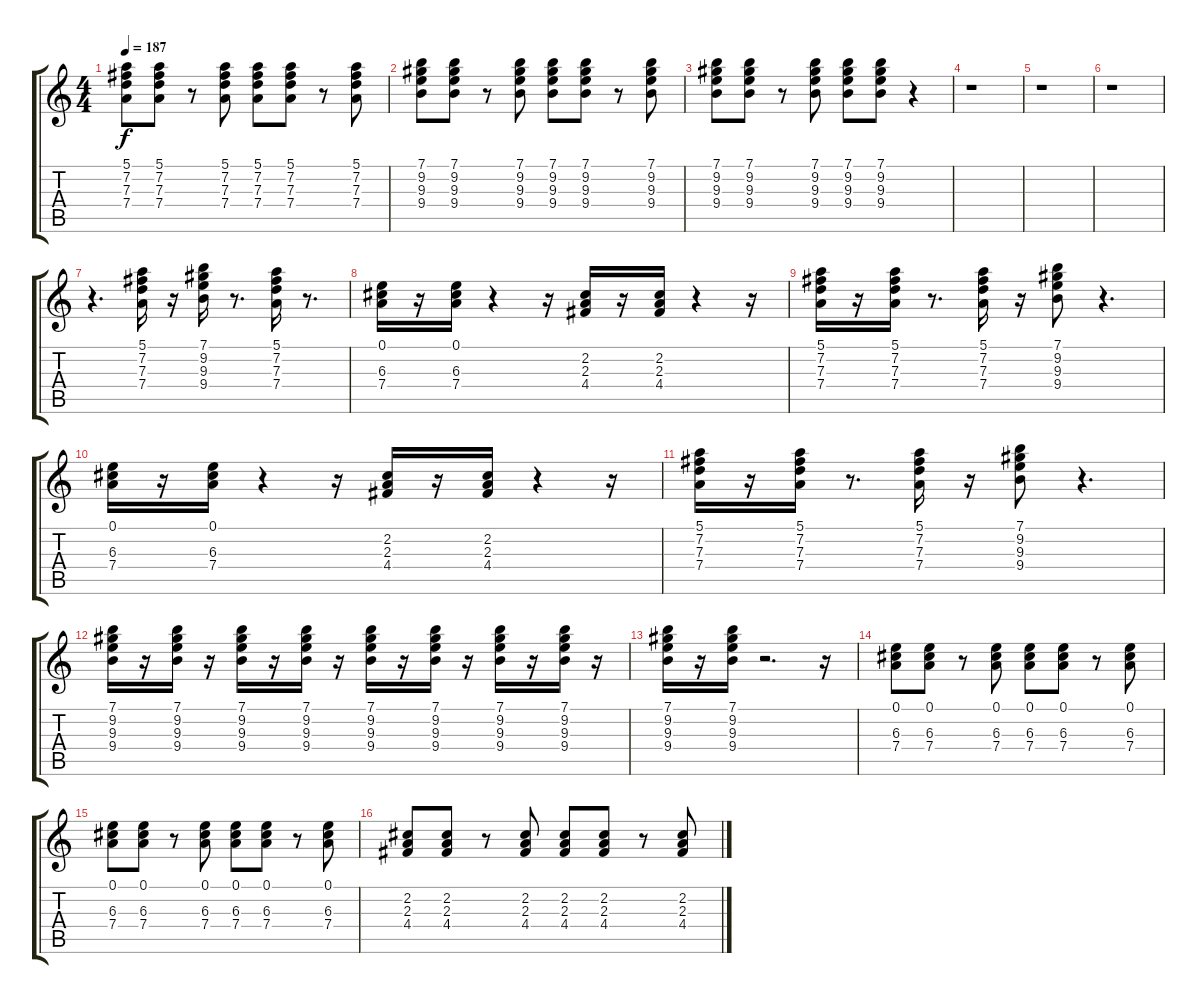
\track "" {instrument electricguitarclean}
\staff {score tabs}
\tuning (E4 B3 G3 D3 A2 E2) {hide}
\ts (4 4)
\tempo 187
\clef g2
\ks c
(5.1 7.2 7.3 7.4).8{dy f} (5.1 7.2 7.3 7.4).8 r.8 (5.1 7.2 7.3 7.4).8 (5.1 7.2 7.3 7.4).8 (5.1 7.2 7.3 7.4).8 r.8 (5.1 7.2 7.3 7.4).8 |
(7.1 9.2 9.3 9.4).8 (7.1 9.2 9.3 9.4).8 r.8 (7.1 9.2 9.3 9.4).8 (7.1 9.2 9.3 9.4).8 (7.1 9.2 9.3 9.4).8 r.8 (7.1 9.2 9.3 9.4).8 |
(7.1 9.2 9.3 9.4).8 (7.1 9.2 9.3 9.4).8 r.8 (7.1 9.2 9.3 9.4).8 (7.1 9.2 9.3 9.4).8 (7.1 9.2 9.3 9.4).8 r.4 |
r.1 |
r.1 |
r.1 |
r.4{d} (5.1 7.2 7.3 7.4).16 r.16 (7.1 9.2 9.3 9.4).16 r.8{d} (5.1 7.2 7.3 7.4).16 r.8{d} |
(0.1 6.3 7.4).16 r.16 (0.1 6.3 7.4).16 r.4 r.16 (2.2 2.3 4.4).16 r.16 (2.2 2.3 4.4).16 r.4 r.16 |
(5.1 7.2 7.3 7.4).16 r.16 (5.1 7.2 7.3 7.4).16 r.8{d} (5.1 7.2 7.3 7.4).16 r.16 (7.1 9.2 9.3 9.4).8 r.4{d} |
(0.1 6.3 7.4).16 r.16 (0.1 6.3 7.4).16 r.4 r.16 (2.2 2.3 4.4).16 r.16 (2.2 2.3 4.4).16 r.4 r.16 |
(5.1 7.2 7.3 7.4).16 r.16 (5.1 7.2 7.3 7.4).16 r.8{d} (5.1 7.2 7.3 7.4).16 r.16 (7.1 9.2 9.3 9.4).8 r.4{d} |
(7.1 9.2 9.3 9.4).16 r.16 (7.1 9.2 9.3 9.4).16 r.16 (7.1 9.2 9.3 9.4).16 r.16 (7.1 9.2 9.3 9.4).16 r.16 (7.1 9.2 9.3 9.4).16 r.16 (7.1 9.2 9.3 9.4).16 r.16 (7.1 9.2 9.3 9.4).16 r.16 (7.1 9.2 9.3 9.4).16 r.16 |
(7.1 9.2 9.3 9.4).16 r.16 (7.1 9.2 9.3 9.4).16 r.2{d} r.16 |
(0.1 6.3 7.4).8 (0.1 6.3 7.4).8 r.8 (0.1 6.3 7.4).8 (0.1 6.3 7.4).8 (0.1 6.3 7.4).8 r.8 (0.1 6.3 7.4).8 |
(0.1 6.3 7.4).8 (0.1 6.3 7.4).8 r.8 (0.1 6.3 7.4).8 (0.1 6.3 7.4).8 (0.1 6.3 7.4).8 r.8 (0.1 6.3 7.4).8 |
(2.2 2.3 4.4).8 (2.2 2.3 4.4).8 r.8 (2.2 2.3 4.4).8 (2.2 2.3 4.4).8 (2.2 2.3 4.4).8 r.8 (2.2 2.3 4.4).8
